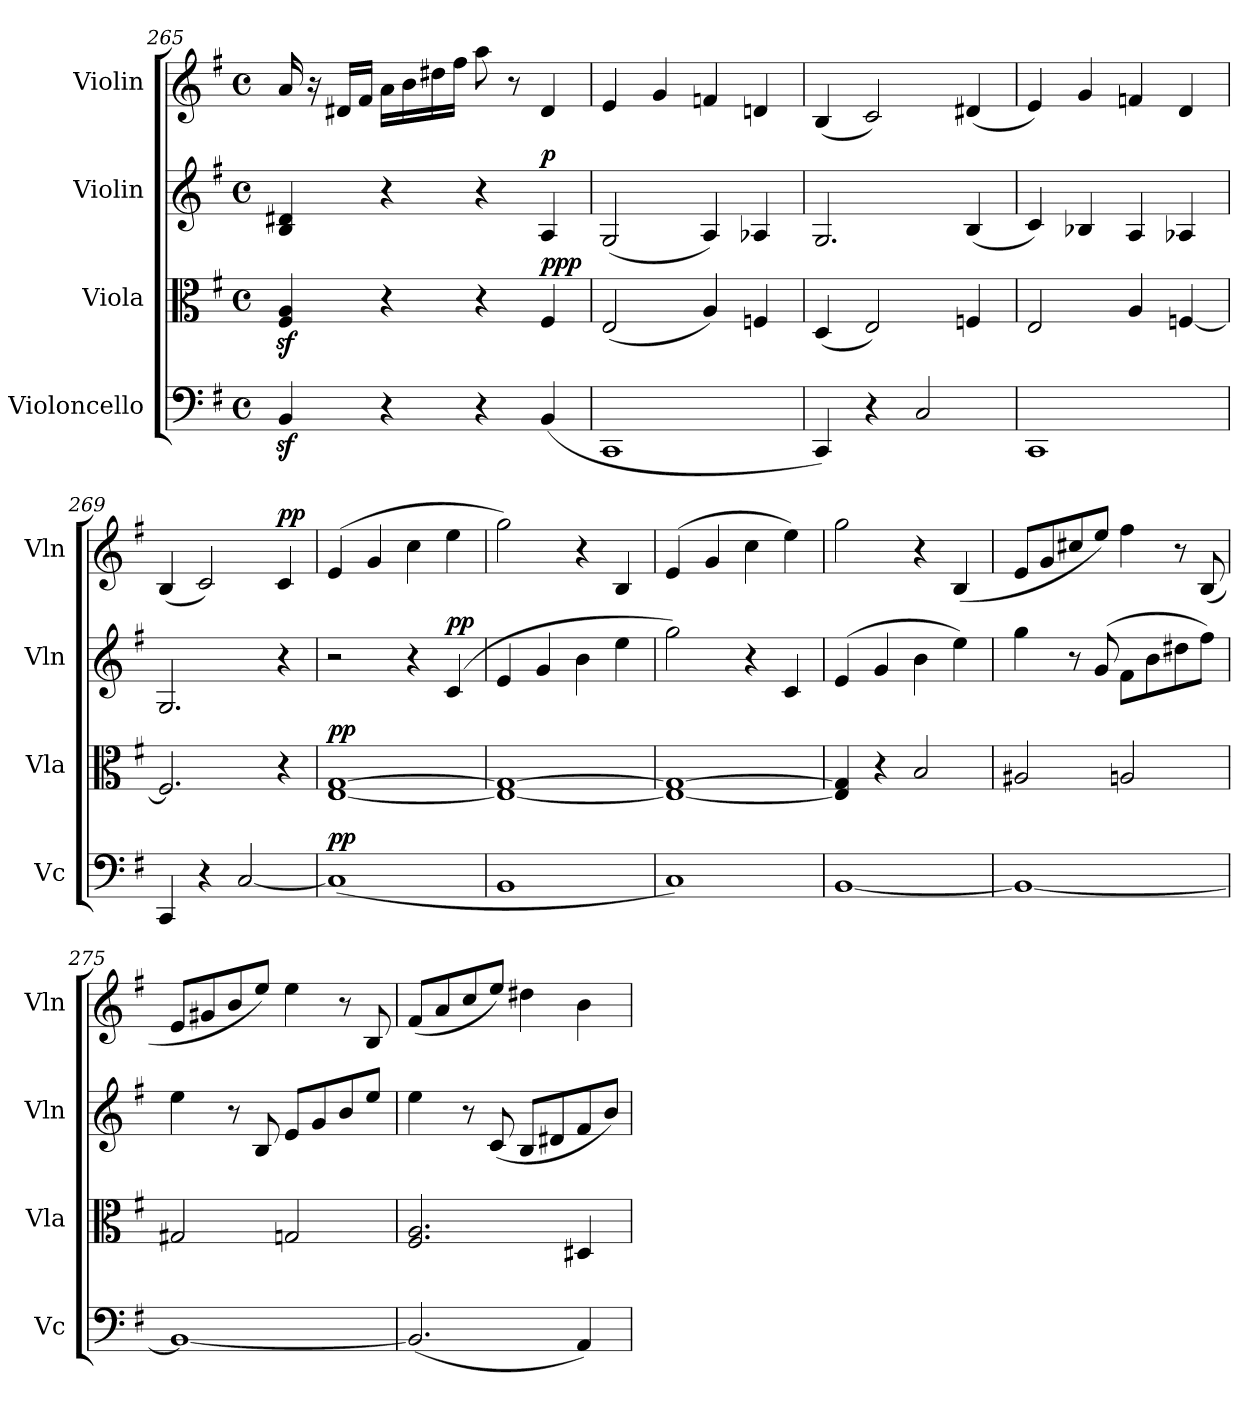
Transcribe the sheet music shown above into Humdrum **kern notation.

**kern	**dynam	**kern	**dynam	**kern	**dynam	**kern	**dynam
*part4	*part4	*part3	*part3	*part2	*part2	*part1	*part1
*staff4	*staff4	*staff3	*staff3	*staff2	*staff2	*staff1	*staff1
*I"Violoncello	*	*I"Viola	*	*I"Violin	*	*I"Violin	*
*I'Vc	*	*I'Vla	*	*I'Vln	*	*I'Vln	*
*clefF4	*	*clefC3	*	*clefG2	*	*clefG2	*
*k[f#]	*	*k[f#]	*	*k[f#]	*	*k[f#]	*
*M4/4	*	*M4/4	*	*M4/4	*	*M4/4	*
*met(c)	*	*met(c)	*	*met(c)	*	*met(c)	*
=265	=265	=265	=265	=265	=265	=265	=265
4BBz>/	.	4F#/z> 4A/z>	.	4B/ 4d#X/	.	16a/	.
.	.	.	.	.	.	16r	.
.	.	.	.	.	.	16d#X/LL	.
.	.	.	.	.	.	16f#/JJ	.
4r	.	4r	.	4r	.	16a\LL	.
.	.	.	.	.	.	16b\	.
.	.	.	.	.	.	16dd#X\	.
.	.	.	.	.	.	16ff#\JJ	.
4r	.	4r	.	4r	.	8aa\	.
.	.	.	.	.	.	8r	.
!	!	!	!LO:DY:a	!	!	!	!
!	!	!	!LO:DY:n=1:a	!	!	!	!
!	!	!	!LO:DY:n=2:b	!	!LO:DY:a	!	!
(4BB/	.	4F#/	p p p	4A/	p	4d#/	.
=266	=266	=266	=266	=266	=266	=266	=266
1CC	.	(2E/	.	(2G/	.	4e/	.
.	.	.	.	.	.	4g/	.
.	.	4A/)	.	4A/)	.	4fn/	.
.	.	4Fn/	.	4A-X/	.	4dn/	.
=267	=267	=267	=267	=267	=267	=267	=267
4CC/)	.	(4D/	.	2.G/	.	(4B/	.
4r	.	2E/)	.	.	.	2c/)	.
2C/	.	.	.	.	.	.	.
.	.	4Fn/	.	(4B/	.	(4d#X/	.
=268	=268	=268	=268	=268	=268	=268	=268
1CC	.	2E/	.	4c/)	.	4e/)	.
.	.	.	.	4B-X/	.	4g/	.
.	.	4A/	.	4A/	.	4fn/	.
.	.	[4Fn/	.	4A-X/	.	4d/	.
=269	=269	=269	=269	=269	=269	=269	=269
4CC/	.	2.F/]	.	2.G/	.	(4B/	.
4r	.	.	.	.	.	2c/)	.
[2C/	.	.	.	.	.	.	.
!	!	!	!	!	!	!	!LO:DY:a
.	.	4r	.	4r	.	4c/	pp
=270	=270	=270	=270	=270	=270	=270	=270
!	!LO:DY:a	!	!LO:DY:a	!	!	!	!
(1C]	pp	[1E [1G	pp	2r	.	(4e/	.
.	.	.	.	.	.	4g/	.
.	.	.	.	4r	.	4cc\	.
!	!	!	!	!	!LO:DY:a	!	!
.	.	.	.	(4c/	pp	4ee\	.
=271	=271	=271	=271	=271	=271	=271	=271
1BB	.	1E_ 1G_	.	4e/	.	2gg\)	.
.	.	.	.	4g/	.	.	.
.	.	.	.	4b\	.	4r	.
.	.	.	.	4ee\	.	4B/	.
=272	=272	=272	=272	=272	=272	=272	=272
1C)	.	1E_ 1G_	.	2gg\)	.	(4e/	.
.	.	.	.	.	.	4g/	.
.	.	.	.	4r	.	4cc\	.
.	.	.	.	4c/	.	4ee\)	.
=273	=273	=273	=273	=273	=273	=273	=273
[1BB	.	4E/] 4G/]	.	(4e/	.	2gg\	.
.	.	4r	.	4g/	.	.	.
.	.	2B/	.	4b\	.	4r	.
.	.	.	.	4ee\)	.	(4B/	.
=274	=274	=274	=274	=274	=274	=274	=274
1BB_	.	2A#X/	.	4gg\	.	8e/L	.
.	.	.	.	.	.	8g/	.
.	.	.	.	8r	.	8cc#X/	.
.	.	.	.	(8g/	.	8ee/J)	.
.	.	2An/	.	8f#\L	.	4ff#\	.
.	.	.	.	8b\	.	.	.
.	.	.	.	8dd#X\	.	8r	.
.	.	.	.	8ff#\J)	.	(8B/	.
=275	=275	=275	=275	=275	=275	=275	=275
1BB_	.	2G#X/	.	4ee\	.	8e/L	.
.	.	.	.	.	.	8g#X/	.
.	.	.	.	8r	.	8b/	.
.	.	.	.	8B/	.	8ee/J)	.
.	.	2Gn/	.	8e/L	.	4ee\	.
.	.	.	.	8g/	.	.	.
.	.	.	.	8b/	.	8r	.
.	.	.	.	8ee/J	.	8B/	.
=276	=276	=276	=276	=276	=276	=276	=276
(2.BB/]	.	2.F#/ 2.A/	.	4ee\	.	(8f#/L	.
.	.	.	.	.	.	8a/	.
.	.	.	.	8r	.	8cc/	.
.	.	.	.	(8c/	.	8ee/J)	.
.	.	.	.	8B/L	.	4dd#X\	.
.	.	.	.	8d#X/	.	.	.
4AA/)	.	4D#X/	.	8f#/	.	4b\	.
.	.	.	.	8b/J)	.	.	.
=	=	=	=	=	=	=	=
*-	*-	*-	*-	*-	*-	*-	*-
